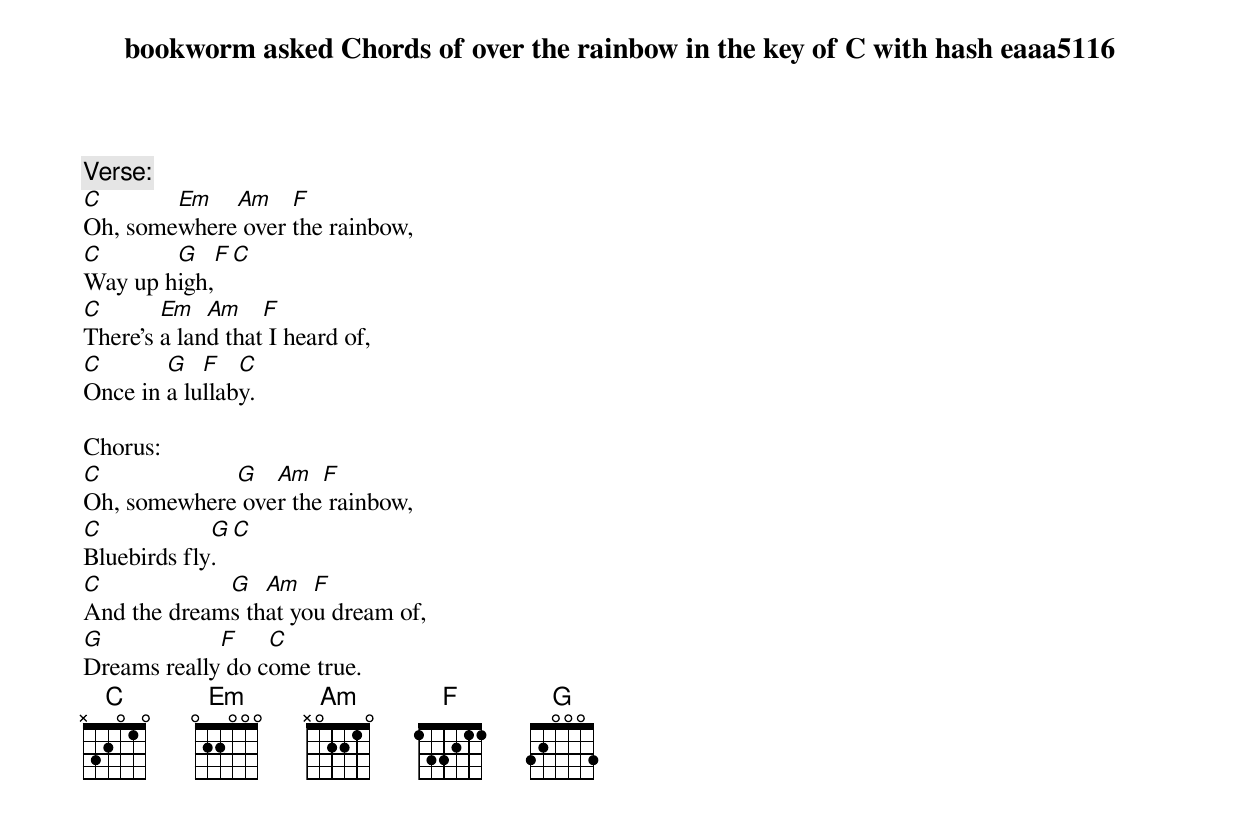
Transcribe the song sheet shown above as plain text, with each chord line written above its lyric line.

bookworm asked Chords of over the rainbow in the key of C with hash eaaa5116
<---- snip ---->
Verse:
C       Em   Am    F
Oh, somewhere over the rainbow,
C       G     F     C
Way up high,
C       Em   Am    F
There's a land that I heard of,
C       G   F   C
Once in a lullaby.

Chorus:
C            G   Am   F
Oh, somewhere over the rainbow,
C            G   C
Bluebirds fly.
C            G   Am   F
And the dreams that you dream of,
G            F    C
Dreams really do come true.
